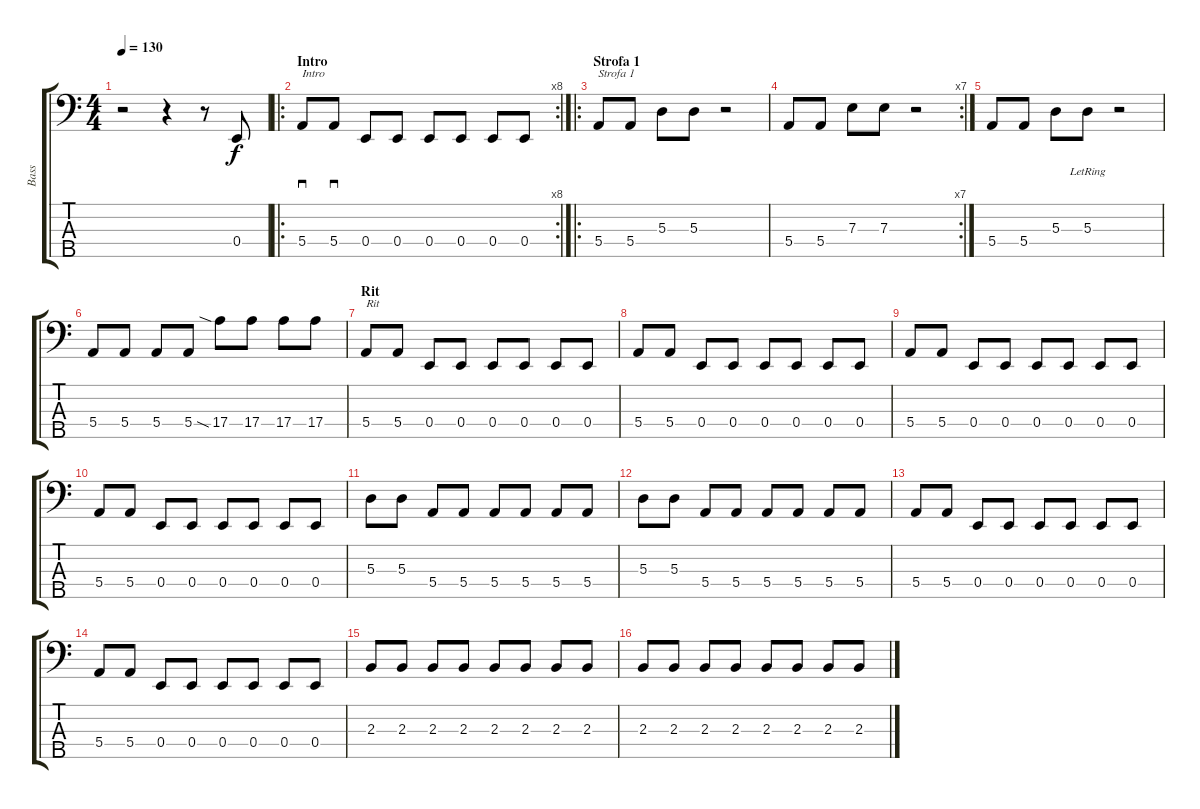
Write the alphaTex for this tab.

\track ("Bass" "Bass") {instrument electricbassfinger}
\staff {score tabs}
\tuning (G2 D2 A1 E1 B0) {hide}
\ts (4 4)
\tempo 130
\clef f4
\ks c
r.2{dy f instrument electricbassfinger} r.4 r.8 0.4.8 |
\ro
\rc 8
\section ("" "Intro")
5.4.8{sd txt "Intro"} 5.4.8{sd} 0.4.8 0.4.8 0.4.8 0.4.8 0.4.8 0.4.8 |
\ro
\section ("" "Strofa 1")
5.4.8{txt "Strofa 1"} 5.4.8 5.3.8 5.3.8 r.2 |
\rc 7
5.4.8 5.4.8 7.3.8 7.3.8 r.2 |
5.4.8 5.4.8 5.3.8 5.3{lr}.8 r.2 |
5.4.8 5.4.8 5.4.8 5.4.8 17.4{sia}.8 17.4.8 17.4.8 17.4.8 |
\section ("" "Rit")
5.4.8{txt "Rit"} 5.4.8 0.4.8 0.4.8 0.4.8 0.4.8 0.4.8 0.4.8 |
5.4.8 5.4.8 0.4.8 0.4.8 0.4.8 0.4.8 0.4.8 0.4.8 |
5.4.8 5.4.8 0.4.8 0.4.8 0.4.8 0.4.8 0.4.8 0.4.8 |
5.4.8 5.4.8 0.4.8 0.4.8 0.4.8 0.4.8 0.4.8 0.4.8 |
5.3.8 5.3.8 5.4.8 5.4.8 5.4.8 5.4.8 5.4.8 5.4.8 |
5.3.8 5.3.8 5.4.8 5.4.8 5.4.8 5.4.8 5.4.8 5.4.8 |
5.4.8 5.4.8 0.4.8 0.4.8 0.4.8 0.4.8 0.4.8 0.4.8 |
5.4.8 5.4.8 0.4.8 0.4.8 0.4.8 0.4.8 0.4.8 0.4.8 |
2.3.8 2.3.8 2.3.8 2.3.8 2.3.8 2.3.8 2.3.8 2.3.8 |
2.3.8 2.3.8 2.3.8 2.3.8 2.3.8 2.3.8 2.3.8 2.3.8
